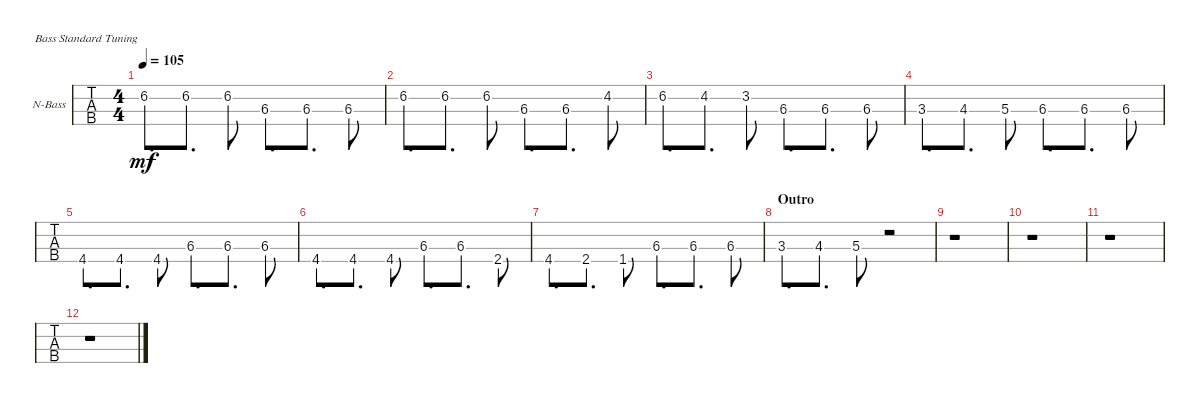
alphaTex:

\defaultSystemsLayout 4
\bracketExtendMode groupsimilarinstruments
\firstSystemTrackNameOrientation horizontal
\otherSystemsTrackNameOrientation horizontal
\track ("Nikolai" "N-Bass") {instrument fretlessbass}
\staff {tabs}
\tuning (G2 D2 A1 E1)
\ts (4 4)
\tempo 105
\clef f4
\ks ebminor
6.2.8{d dy mf} 6.2.8{d} 6.2.8 6.3.8{d} 6.3.8{d} 6.3.8 |
6.2.8{d} 6.2.8{d} 6.2.8 6.3.8{d} 6.3.8{d} 4.2.8 |
6.2.8{d} 4.2.8{d} 3.2.8 6.3.8{d} 6.3.8{d} 6.3.8 |
3.3.8{d} 4.3.8{d} 5.3.8 6.3.8{d} 6.3.8{d} 6.3.8 |
4.4.8{d} 4.4.8{d} 4.4.8 6.3.8{d} 6.3.8{d} 6.3.8 |
4.4.8{d} 4.4.8{d} 4.4.8 6.3.8{d} 6.3.8{d} 2.4.8 |
4.4.8{d} 2.4.8{d} 1.4.8 6.3.8{d} 6.3.8{d} 6.3.8 |
\section ("" "Outro")
3.3.8{d} 4.3.8{d} 5.3.8 r.2 |
r.1 |
r.1 |
r.1 |
r.1
